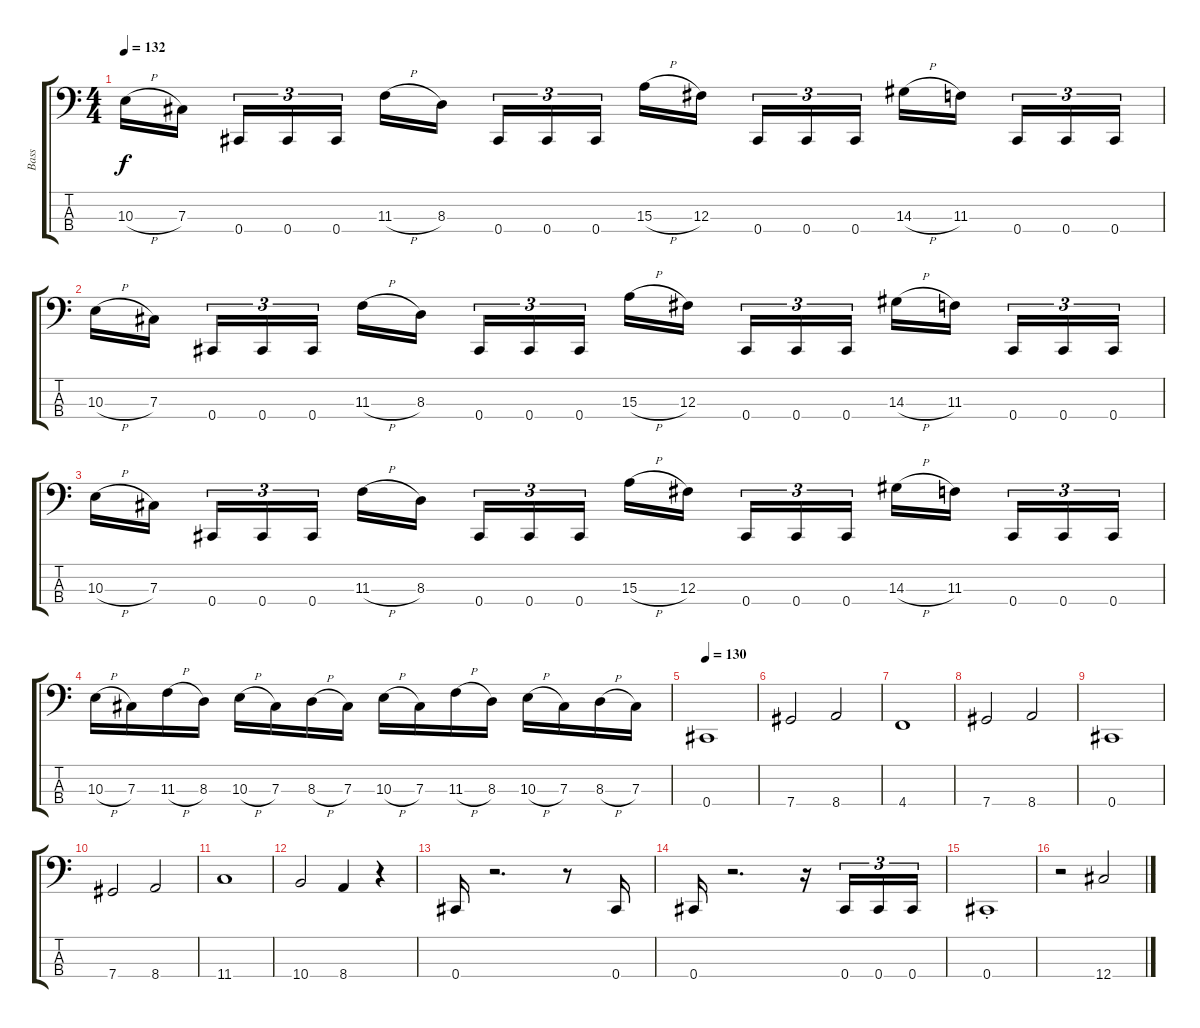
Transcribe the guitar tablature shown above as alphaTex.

\track ("Bass" "Bass") {instrument electricbassfinger}
\staff {score tabs}
\tuning (E2 B1 Gb1 Db1) {hide}
\ts (4 4)
\section ("" "")
\tempo 132
\clef f4
\ks c
10.3{h}.16{dy f} 7.3.16 0.4.16{tu (3 2)} 0.4.16{tu (3 2)} 0.4.16{tu (3 2)} 11.3{h}.16 8.3.16 0.4.16{tu (3 2)} 0.4.16{tu (3 2)} 0.4.16{tu (3 2)} 15.3{h}.16 12.3.16 0.4.16{tu (3 2)} 0.4.16{tu (3 2)} 0.4.16{tu (3 2)} 14.3{h}.16 11.3.16 0.4.16{tu (3 2)} 0.4.16{tu (3 2)} 0.4.16{tu (3 2)} |
10.3{h}.16 7.3.16 0.4.16{tu (3 2)} 0.4.16{tu (3 2)} 0.4.16{tu (3 2)} 11.3{h}.16 8.3.16 0.4.16{tu (3 2)} 0.4.16{tu (3 2)} 0.4.16{tu (3 2)} 15.3{h}.16 12.3.16 0.4.16{tu (3 2)} 0.4.16{tu (3 2)} 0.4.16{tu (3 2)} 14.3{h}.16 11.3.16 0.4.16{tu (3 2)} 0.4.16{tu (3 2)} 0.4.16{tu (3 2)} |
10.3{h}.16 7.3.16 0.4.16{tu (3 2)} 0.4.16{tu (3 2)} 0.4.16{tu (3 2)} 11.3{h}.16 8.3.16 0.4.16{tu (3 2)} 0.4.16{tu (3 2)} 0.4.16{tu (3 2)} 15.3{h}.16 12.3.16 0.4.16{tu (3 2)} 0.4.16{tu (3 2)} 0.4.16{tu (3 2)} 14.3{h}.16 11.3.16 0.4.16{tu (3 2)} 0.4.16{tu (3 2)} 0.4.16{tu (3 2)} |
10.3{h}.16 7.3.16 11.3{h}.16 8.3.16 10.3{h}.16 7.3.16 8.3{h}.16 7.3.16 10.3{h}.16 7.3.16 11.3{h}.16 8.3.16 10.3{h}.16 7.3.16 8.3{h}.16 7.3.16 |
\section ("" "")
\tempo 130
0.4.1 |
7.4.2 8.4.2 |
4.4.1 |
7.4.2 8.4.2 |
0.4.1 |
7.4.2 8.4.2 |
11.4.1 |
10.4.2 8.4.4 r.4 |
\section ("" "")
0.4.16 r.2{d} r.8 0.4.16 |
0.4.16 r.2{d} r.16 0.4.16{tu (3 2)} 0.4.16{tu (3 2)} 0.4.16{tu (3 2)} |
0.4{st}.1 |
r.2 12.4.2
